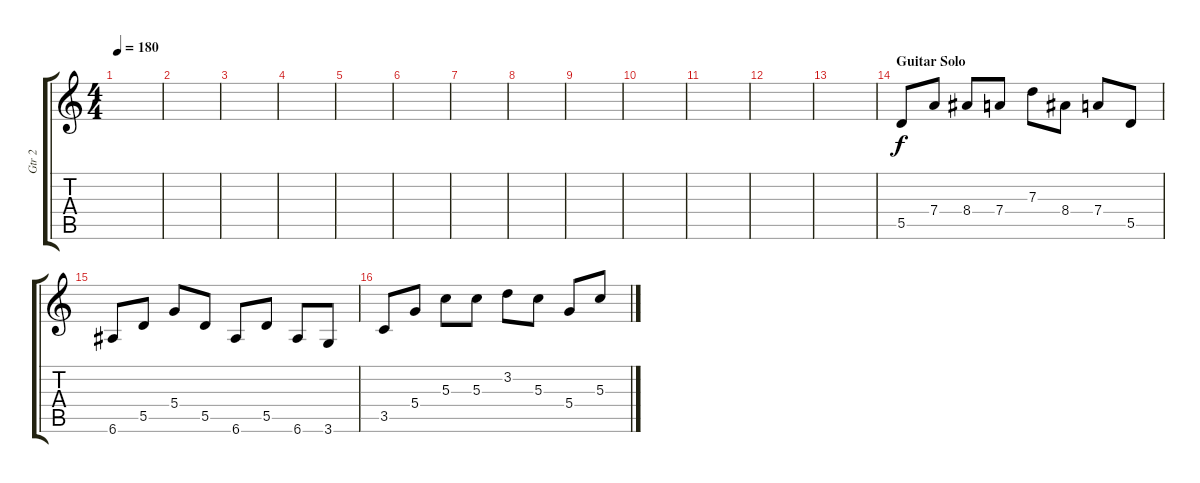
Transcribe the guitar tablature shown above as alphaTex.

\track ("Gtr 2" "Gtr 2") {instrument overdrivenguitar}
\staff {score tabs}
\tuning (E4 B3 G3 D3 A2 E2) {hide}
\ts (4 4)
\tempo 180
\clef g2
\ks c
|
|
|
|
|
|
|
|
|
|
|
|
|
\section ("" "Guitar Solo")
5.5.8 7.4.8 8.4.8 7.4.8 7.3.8 8.4.8 7.4.8 5.5.8 |
6.6.8 5.5.8 5.4.8 5.5.8 6.6.8 5.5.8 6.6.8 3.6.8 |
3.5.8 5.4.8 5.3.8 5.3.8 3.2.8 5.3.8 5.4.8 5.3.8
